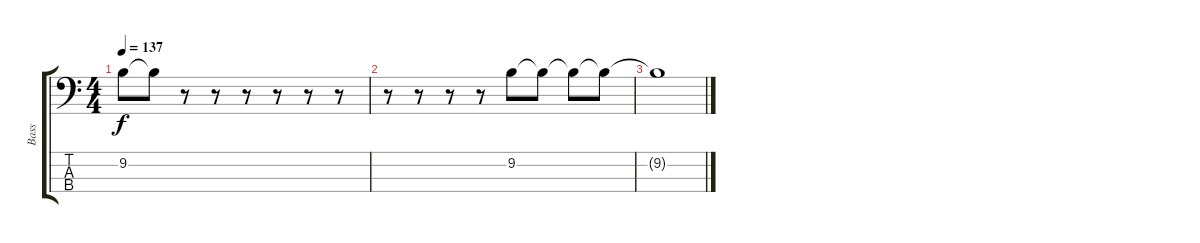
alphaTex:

\track ("Bass" "Bass") {instrument electricbassfinger}
\staff {score tabs}
\tuning (G2 D2 A1 E1) {hide}
\ts (4 4)
\tempo 137
\clef f4
\ks c
9.2.8{dy f} 9.2{t}.8 r.8 r.8 r.8 r.8 r.8 r.8 |
r.8 r.8 r.8 r.8 9.2.8 9.2{t}.8 9.2{t}.8 9.2{t}.8 |
9.2{t}.1
